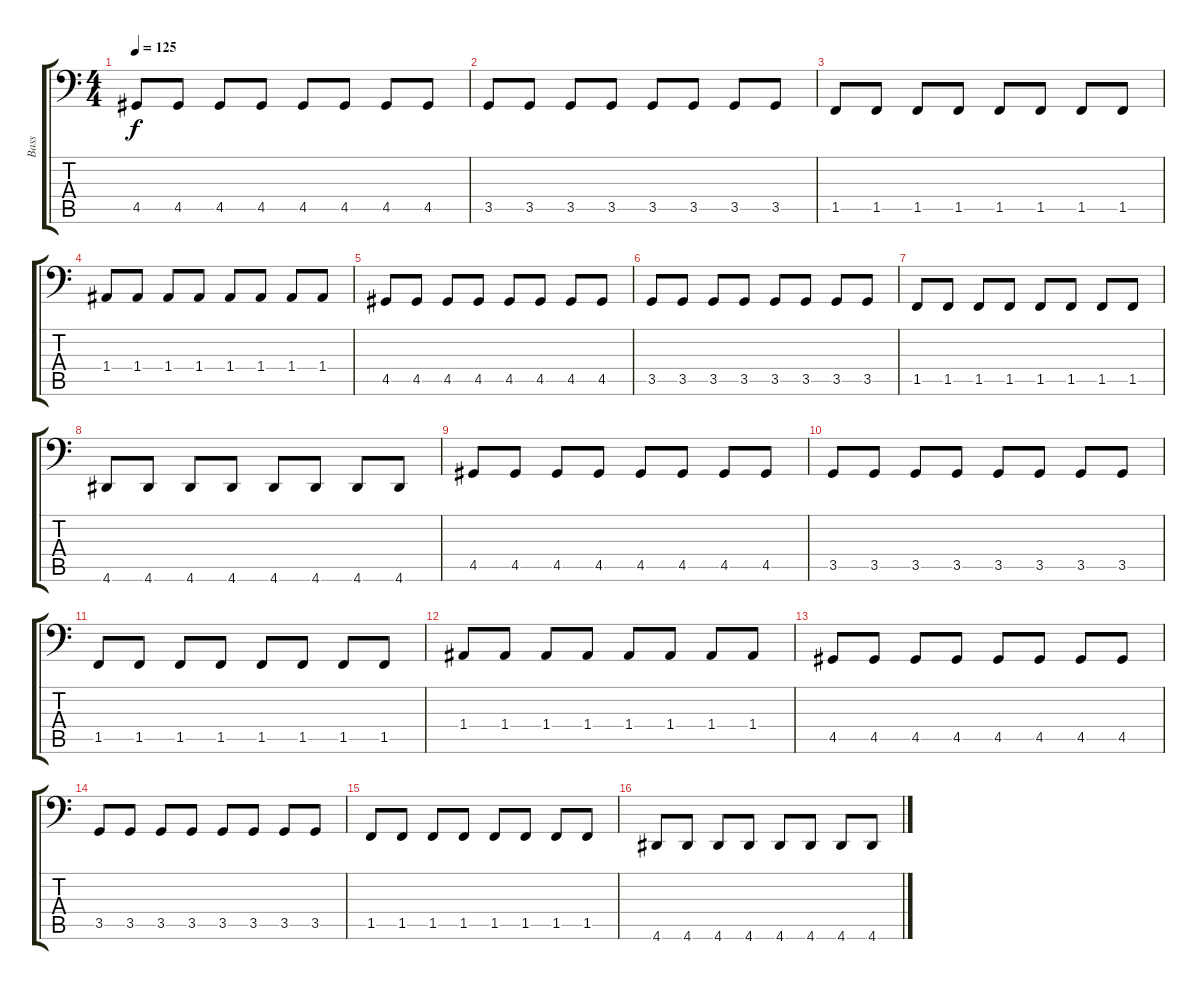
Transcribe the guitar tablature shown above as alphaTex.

\track ("Bass" "Bass") {instrument electricbassfinger}
\staff {score tabs}
\tuning (C3 G2 D2 A1 E1 B0) {hide}
\ts (4 4)
\tempo 125
\clef f4
\ks c
4.5.8{dy f} 4.5.8 4.5.8 4.5.8 4.5.8 4.5.8 4.5.8 4.5.8 |
3.5.8 3.5.8 3.5.8 3.5.8 3.5.8 3.5.8 3.5.8 3.5.8 |
1.5.8 1.5.8 1.5.8 1.5.8 1.5.8 1.5.8 1.5.8 1.5.8 |
1.4.8 1.4.8 1.4.8 1.4.8 1.4.8 1.4.8 1.4.8 1.4.8 |
4.5.8 4.5.8 4.5.8 4.5.8 4.5.8 4.5.8 4.5.8 4.5.8 |
3.5.8 3.5.8 3.5.8 3.5.8 3.5.8 3.5.8 3.5.8 3.5.8 |
1.5.8 1.5.8 1.5.8 1.5.8 1.5.8 1.5.8 1.5.8 1.5.8 |
4.6.8 4.6.8 4.6.8 4.6.8 4.6.8 4.6.8 4.6.8 4.6.8 |
4.5.8 4.5.8 4.5.8 4.5.8 4.5.8 4.5.8 4.5.8 4.5.8 |
3.5.8 3.5.8 3.5.8 3.5.8 3.5.8 3.5.8 3.5.8 3.5.8 |
1.5.8 1.5.8 1.5.8 1.5.8 1.5.8 1.5.8 1.5.8 1.5.8 |
1.4.8 1.4.8 1.4.8 1.4.8 1.4.8 1.4.8 1.4.8 1.4.8 |
4.5.8 4.5.8 4.5.8 4.5.8 4.5.8 4.5.8 4.5.8 4.5.8 |
3.5.8 3.5.8 3.5.8 3.5.8 3.5.8 3.5.8 3.5.8 3.5.8 |
1.5.8 1.5.8 1.5.8 1.5.8 1.5.8 1.5.8 1.5.8 1.5.8 |
4.6.8 4.6.8 4.6.8 4.6.8 4.6.8 4.6.8 4.6.8 4.6.8
